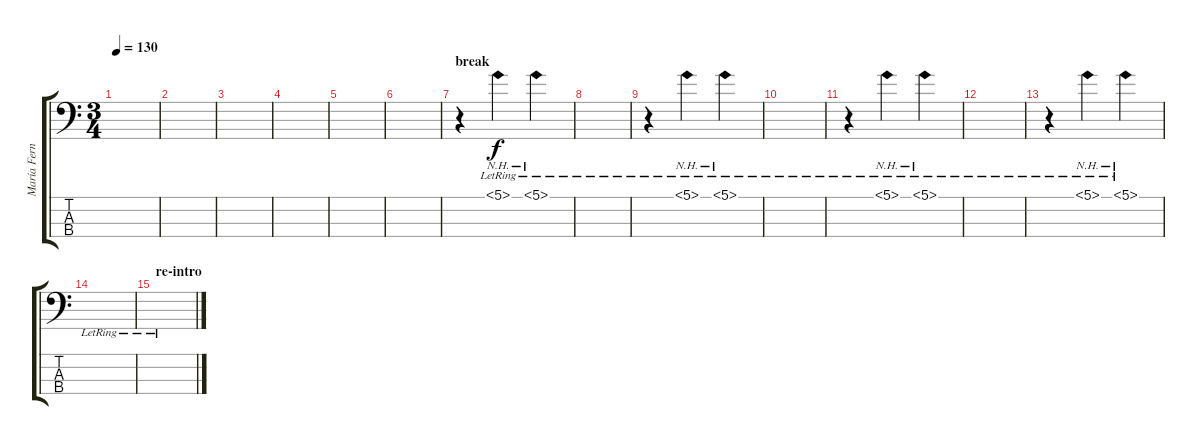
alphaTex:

\track ("María Fernanda (bajo)" "María Fern") {instrument electricbassfinger}
\staff {score tabs}
\tuning (G1 D1 A0 E0) {hide}
\ts (3 4)
\tempo 130
\clef f4
\ks c
|
|
|
|
|
|
\section ("" "break")
r.4 5.1{nh lr}.4 5.1{nh lr}.4 |
|
r.4 5.1{nh lr}.4 5.1{nh lr}.4 |
|
r.4 5.1{nh lr}.4 5.1{nh lr}.4 |
|
r.4 5.1{nh lr}.4 5.1{nh lr}.4 |
|
\section ("" "re-intro")
